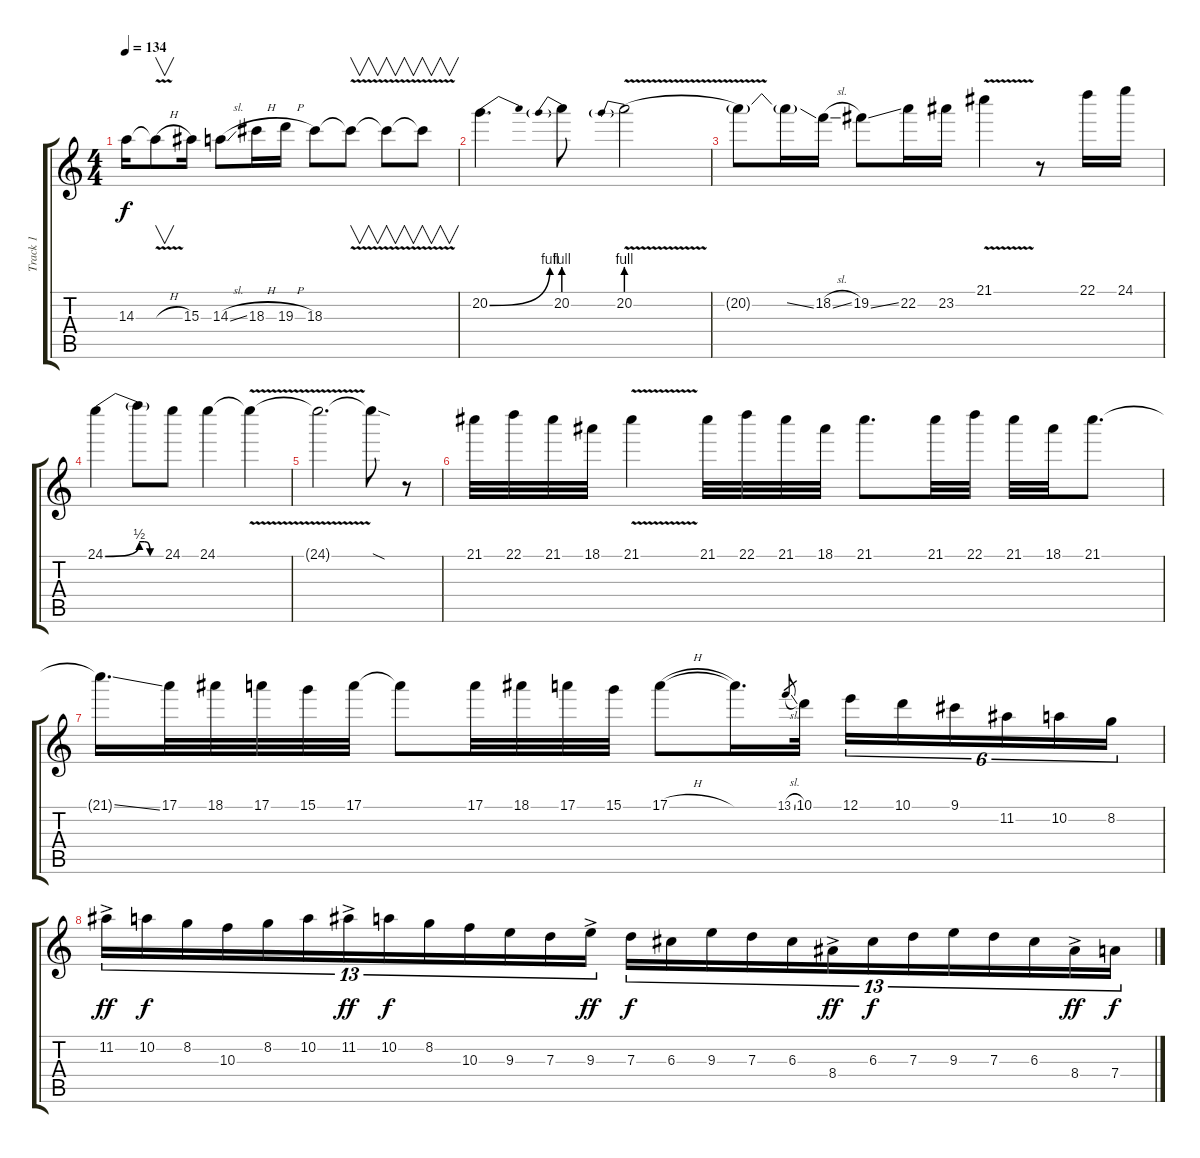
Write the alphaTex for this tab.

\track ("Track 1" "Track 1") {instrument distortionguitar}
\staff {score tabs}
\tuning (E4 B3 G3 D3 A2 E2) {hide}
\ts (4 4)
\tempo 134
\clef g2
\ks c
14.3{t}.16{dy f} 14.3{v h t}.8{v} 15.3.16 14.3{sl}.8 18.3{h}.16 19.3{h}.16 18.3.8 18.3{v t}.8{v} 18.3{v t}.8{v} 18.3{v t}.8{v} |
20.2{be (bend 0 0 60 4)}.4{d} 20.2{be (prebend 0 4 60 4)}.8 20.2{be (prebend 0 4 60 4) v}.2 |
20.2{t}.8 20.2{ss t}.16 18.2{sl}.16 19.2{ss}.8 22.2.16 23.2.16 21.1{v}.4 r.8 22.1.16 24.1.16 |
24.1{be (bend 0 0 60 2)}.4 24.1{be (custom 0 2 15 2 30 0 60 0) t}.8 24.1.8 24.1.4 24.1{v t}.4 |
24.1{t}.2{d} 24.1{sod t}.8 r.8 |
21.1.32 22.1.32 21.1.32 18.1.32 21.1{v}.4 21.1.32 22.1.32 21.1.32 18.1.32 21.1.8{d} 21.1.32 22.1.32 21.1.32 18.1.32 21.1.8{d} |
21.1{ss t}.16{d} 17.1.32 18.1.32 17.1.32 15.1.32 17.1.32 17.1{t}.8 17.1.32 18.1.32 17.1.32 15.1.32 17.1{h}.8 17.1{t}.16{d} 13.1{sl}.8{gr} 10.1.32 12.1.16{tu (6 4)} 10.1.16{tu (6 4)} 9.1.16{tu (6 4)} 11.2.16{tu (6 4)} 10.2.16{tu (6 4)} 8.2.16{tu (6 4)} |
11.2{ac}.16{tu (13 8) dy ff} 10.2.16{tu (13 8) dy f} 8.2.16{tu (13 8)} 10.3.16{tu (13 8)} 8.2.16{tu (13 8)} 10.2.16{tu (13 8)} 11.2{ac}.16{tu (13 8) dy ff} 10.2.16{tu (13 8) dy f} 8.2.16{tu (13 8)} 10.3.16{tu (13 8)} 9.3.16{tu (13 8)} 7.3.16{tu (13 8)} 9.3{ac}.16{tu (13 8) dy ff} 7.3.16{tu (13 8) dy f} 6.3.16{tu (13 8)} 9.3.16{tu (13 8)} 7.3.16{tu (13 8)} 6.3.16{tu (13 8)} 8.4{ac}.16{tu (13 8) dy ff} 6.3.16{tu (13 8) dy f} 7.3.16{tu (13 8)} 9.3.16{tu (13 8)} 7.3.16{tu (13 8)} 6.3.16{tu (13 8)} 8.4{ac}.16{tu (13 8) dy ff} 7.4.16{tu (13 8) dy f}
